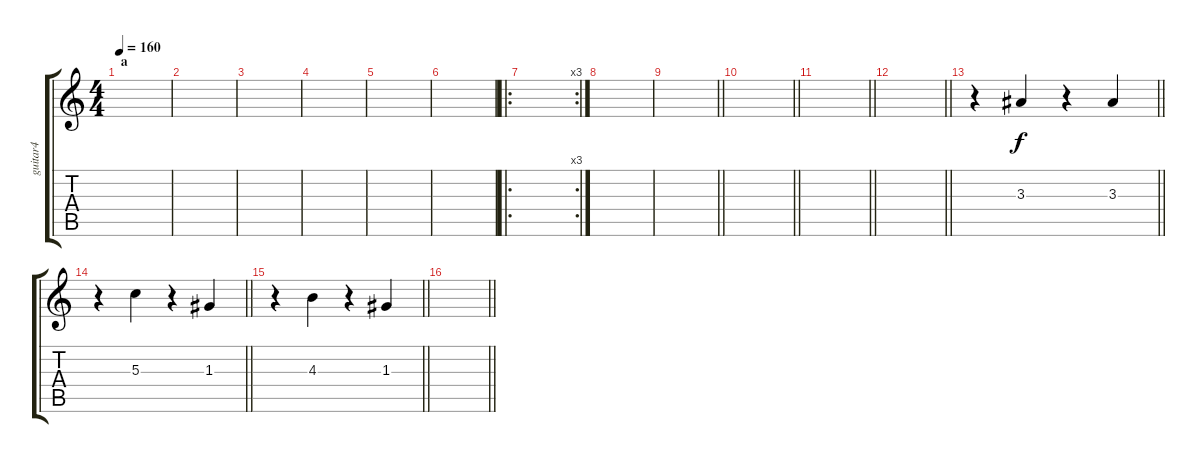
\track ("guitar4" "guitar4") {instrument distortionguitar}
\staff {score tabs}
\tuning (E4 B3 G3 D3 A2 E2) {hide}
\ts (4 4)
\section ("" "a")
\tempo 160
\clef g2
\ks c
|
|
|
|
|
|
\ro
\rc 3
|
|
\barLineRight lightlight
|
\barLineRight lightlight
|
\barLineRight lightlight
|
\barLineRight lightlight
|
\barLineRight lightlight
r.4 3.3.4 r.4 3.3.4 |
\barLineRight lightlight
r.4 5.3.4 r.4 1.3.4 |
\barLineRight lightlight
r.4 4.3.4 r.4 1.3.4 |
\barLineRight lightlight
